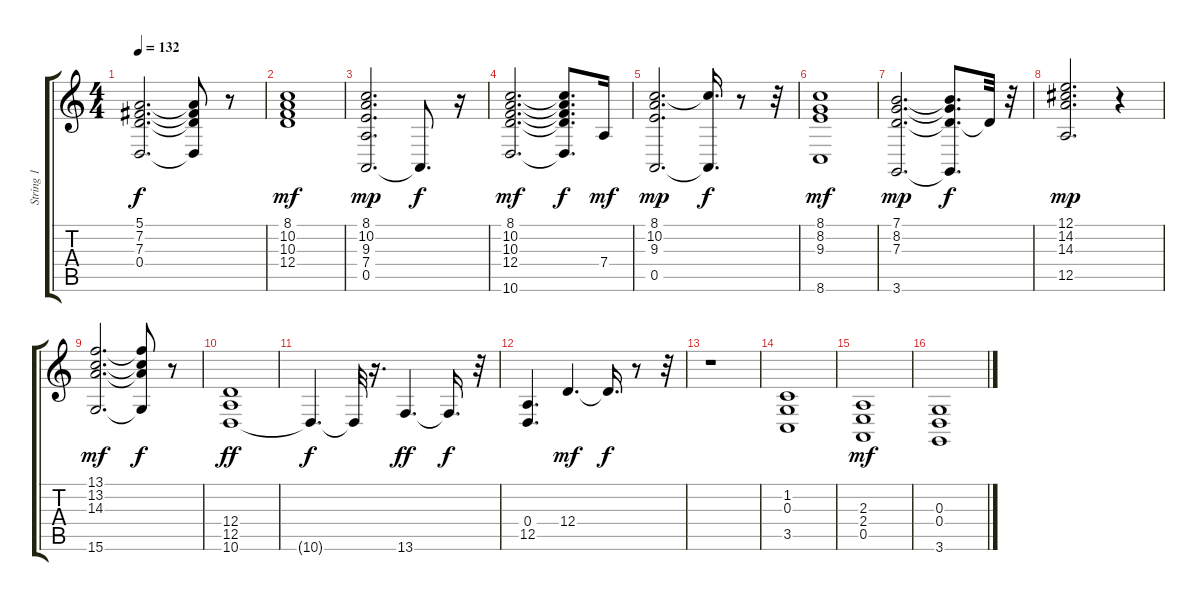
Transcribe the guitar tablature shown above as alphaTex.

\track ("String 1" "String 1") {instrument stringensemble1}
\staff {score tabs}
\tuning (E4 B3 G3 D3 A2 E2) {hide}
\ts (4 4)
\tempo 132
\clef g2
\ks c
(5.1{t} 7.2{t} 7.3{t} 0.4{t}).2{d dy f} (5.1{t} 7.2{t} 7.3{t} 0.4{t}).8 r.8 |
(8.1 10.2 10.3 12.4).1{dy mf} |
(8.1 10.2 9.3 7.4 0.5).2{d dy mp} 0.5{t}.8{d dy f} r.16 |
(8.1 10.2 10.3 12.4 10.6).2{d dy mf} (8.1{t} 10.2{t} 10.3{t} 12.4{t} 10.6{t}).8{d dy f} 7.4.16{dy mf} |
(8.1 10.2 9.3 0.5).2{d dy mp} (8.1{t} 0.5{t}).16{d dy f} r.8 r.32 |
(8.1 8.2 9.3 8.6).1{dy mf} |
(7.1 8.2 7.3 3.6).2{d dy mp} (7.1{t} 8.2{t} 7.3{t} 3.6{t}).8{d dy f} 7.3{t}.32 r.32 |
(12.1 14.2 14.3 12.5).2{d dy mp} r.4 |
(13.1 13.2 14.3 15.6).2{d dy mf} (13.1{t} 13.2{t} 14.3{t} 15.6{t}).8{dy f} r.8 |
(12.4 12.5 10.6).1{dy ff} |
10.6{t}.4{d dy f} 10.6{t}.32 r.16{d} 13.6.4{d dy ff} 13.6{t}.16{d dy f} r.32 |
(0.4 12.5).4{d} 12.4.4{d dy mf} 12.4{t}.16{d dy f} r.8 r.32 |
r.1 |
(1.2 0.3 3.5).1 |
(2.3 2.4 0.5).1{dy mf} |
(0.3 0.4 3.6).1
